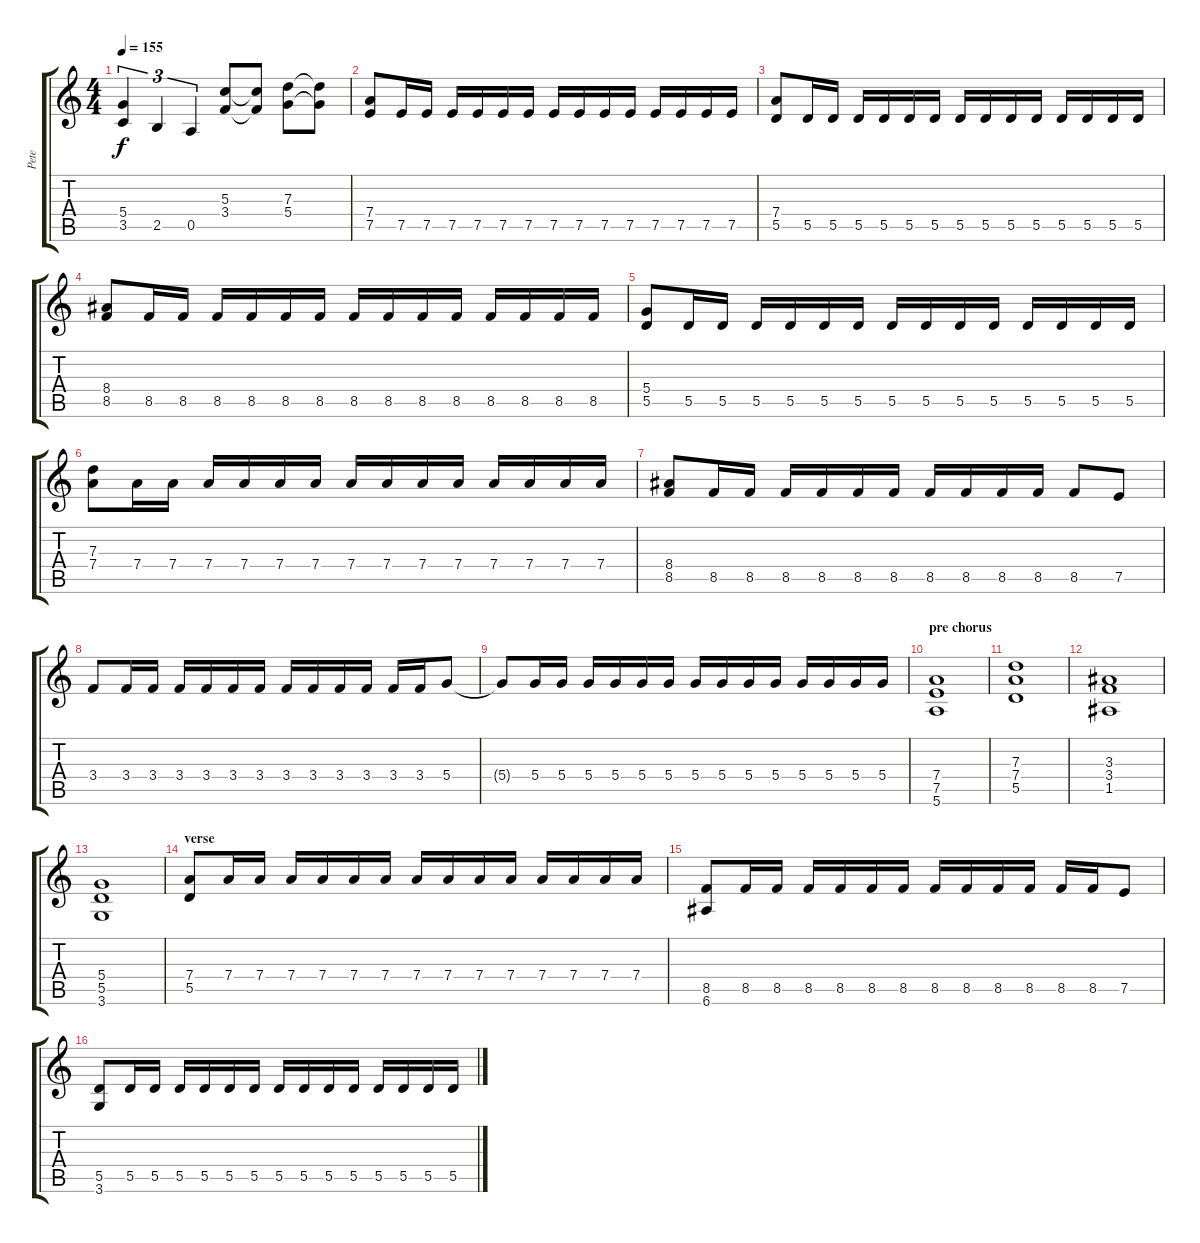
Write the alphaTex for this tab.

\track ("Pete" "Pete") {instrument distortionguitar}
\staff {score tabs}
\tuning (E4 B3 G3 D3 A2 E2) {hide}
\ts (4 4)
\tempo 155
\clef g2
\ks c
(5.4 3.5).4{tu (3 2) dy f} 2.5.4{tu (3 2)} 0.5.4{tu (3 2)} (5.3 3.4).8 (5.3{t} 3.4{t}).8 (7.3 5.4).8 (7.3{t} 5.4{t}).8 |
(7.4 7.5).8 7.5.16 7.5.16 7.5.16 7.5.16 7.5.16 7.5.16 7.5.16 7.5.16 7.5.16 7.5.16 7.5.16 7.5.16 7.5.16 7.5.16 |
(7.4 5.5).8 5.5.16 5.5.16 5.5.16 5.5.16 5.5.16 5.5.16 5.5.16 5.5.16 5.5.16 5.5.16 5.5.16 5.5.16 5.5.16 5.5.16 |
(8.4 8.5).8 8.5.16 8.5.16 8.5.16 8.5.16 8.5.16 8.5.16 8.5.16 8.5.16 8.5.16 8.5.16 8.5.16 8.5.16 8.5.16 8.5.16 |
(5.4 5.5).8 5.5.16 5.5.16 5.5.16 5.5.16 5.5.16 5.5.16 5.5.16 5.5.16 5.5.16 5.5.16 5.5.16 5.5.16 5.5.16 5.5.16 |
(7.3 7.4).8 7.4.16 7.4.16 7.4.16 7.4.16 7.4.16 7.4.16 7.4.16 7.4.16 7.4.16 7.4.16 7.4.16 7.4.16 7.4.16 7.4.16 |
(8.4 8.5).8 8.5.16 8.5.16 8.5.16 8.5.16 8.5.16 8.5.16 8.5.16 8.5.16 8.5.16 8.5.16 8.5.8 7.5.8 |
3.4.8 3.4.16 3.4.16 3.4.16 3.4.16 3.4.16 3.4.16 3.4.16 3.4.16 3.4.16 3.4.16 3.4.16 3.4.16 5.4.8 |
5.4{t}.8 5.4.16 5.4.16 5.4.16 5.4.16 5.4.16 5.4.16 5.4.16 5.4.16 5.4.16 5.4.16 5.4.16 5.4.16 5.4.16 5.4.16 |
\section ("" "pre chorus")
(7.4 7.5 5.6).1 |
(7.3 7.4 5.5).1 |
(3.3 3.4 1.5).1 |
(5.4 5.5 3.6).1 |
\section ("" "verse")
(7.4 5.5).8 7.4.16 7.4.16 7.4.16 7.4.16 7.4.16 7.4.16 7.4.16 7.4.16 7.4.16 7.4.16 7.4.16 7.4.16 7.4.16 7.4.16 |
(8.5 6.6).8 8.5.16 8.5.16 8.5.16 8.5.16 8.5.16 8.5.16 8.5.16 8.5.16 8.5.16 8.5.16 8.5.16 8.5.16 7.5.8 |
(5.5 3.6).8 5.5.16 5.5.16 5.5.16 5.5.16 5.5.16 5.5.16 5.5.16 5.5.16 5.5.16 5.5.16 5.5.16 5.5.16 5.5.16 5.5.16
